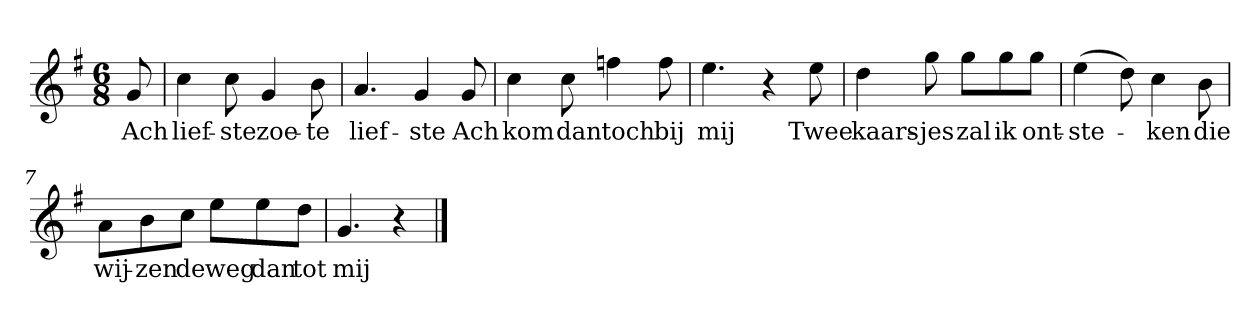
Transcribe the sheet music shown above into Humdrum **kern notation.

**kern	**text
*part1	*part1
*staff1	*staff1
*clefG2	*
*k[f#]	*
*G:	*
*M6/8	*
*MM120	*
=	=
8g	Ach
=1	=1
4cc	lief-
8cc	-ste
4g	zoe-
8b	-te
=2	=2
4.a	lief-
4g	-ste
8g	Ach
=3	=3
4cc	kom
8cc	dan
4ffn	toch
8ff	bij
=4	=4
4.ee	mij
4r	.
8ee	Twee
=5	=5
4dd	kaars-
8gg	-jes
8gg\L	zal
8gg\	ik
8gg\J	ont-
=6	=6
(4ee	-ste-
8dd)	.
4cc	-ken
8b	die
=7	=7
8a\L	wij-
8b\	-zen
8cc\J	de
8ee\L	weg
8ee\	dan
8dd\J	tot
=8	=8
4.g	mij
4r	.
==	==
*-	*-
